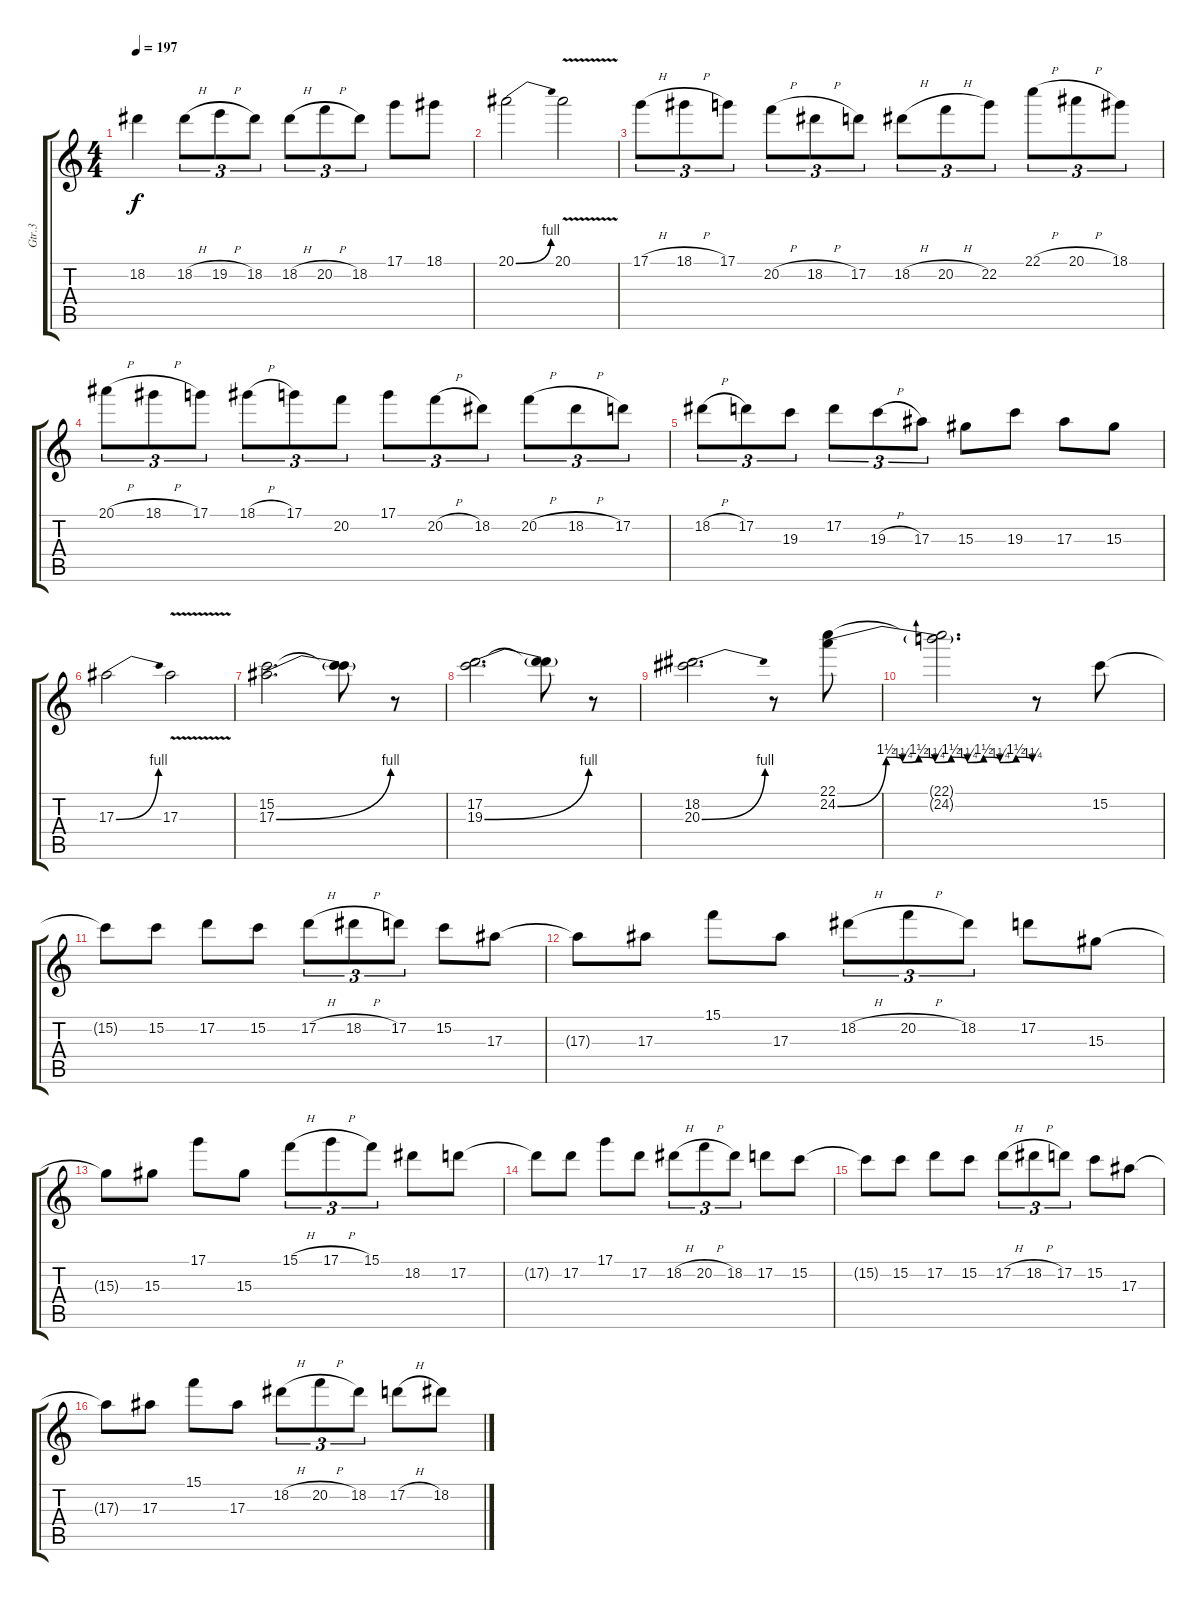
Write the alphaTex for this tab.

\track ("Gtr.3" "Gtr.3") {instrument distortionguitar}
\staff {score tabs}
\tuning (D4 A3 F3 C3 G2 C2) {hide}
\ts (4 4)
\tempo 197
\clef g2
\ks c
18.2.4{dy f} 18.2{h}.8{tu (3 2)} 19.2{h}.8{tu (3 2)} 18.2.8{tu (3 2)} 18.2{h}.8{tu (3 2)} 20.2{h}.8{tu (3 2)} 18.2.8{tu (3 2)} 17.1.8 18.1.8 |
20.1{be (bend 0 0 60 4)}.2 20.1{v}.2 |
17.1{h}.8{tu (3 2)} 18.1{h}.8{tu (3 2)} 17.1.8{tu (3 2)} 20.2{h}.8{tu (3 2)} 18.2{h}.8{tu (3 2)} 17.2.8{tu (3 2)} 18.2{h}.8{tu (3 2)} 20.2{h}.8{tu (3 2)} 22.2.8{tu (3 2)} 22.1{h}.8{tu (3 2)} 20.1{h}.8{tu (3 2)} 18.1.8{tu (3 2)} |
20.1{h}.8{tu (3 2)} 18.1{h}.8{tu (3 2)} 17.1.8{tu (3 2)} 18.1{h}.8{tu (3 2)} 17.1.8{tu (3 2)} 20.2.8{tu (3 2)} 17.1.8{tu (3 2)} 20.2{h}.8{tu (3 2)} 18.2.8{tu (3 2)} 20.2{h}.8{tu (3 2)} 18.2{h}.8{tu (3 2)} 17.2.8{tu (3 2)} |
18.2{h}.8{tu (3 2)} 17.2.8{tu (3 2)} 19.3.8{tu (3 2)} 17.2.8{tu (3 2)} 19.3{h}.8{tu (3 2)} 17.3.8{tu (3 2)} 15.3.8 19.3.8 17.3.8 15.3.8 |
17.3{be (bend 0 0 60 4)}.2 17.3{v}.2 |
(15.2 17.3{be (bend 0 0 60 4)}).2{d} (15.2{t} 17.3{t}).8 r.8 |
(17.2 19.3{be (bend 0 0 60 4)}).2{d} (17.2{t} 19.3{t}).8 r.8 |
(18.2 20.3{be (bend 0 0 60 4)}).2{d} r.8 (22.1 24.2{be (custom 0 0 15 6 20 5 25 6 30 5 35 6 40 5 45 6 50 5 55 6 60 5)}).8 |
(22.1{t} 24.2{t}).2{d} r.8 15.2.8 |
15.2{t}.8 15.2.8 17.2.8 15.2.8 17.2{h}.8{tu (3 2)} 18.2{h}.8{tu (3 2)} 17.2.8{tu (3 2)} 15.2.8 17.3.8 |
17.3{t}.8 17.3.8 15.1.8 17.3.8 18.2{h}.8{tu (3 2)} 20.2{h}.8{tu (3 2)} 18.2.8{tu (3 2)} 17.2.8 15.3.8 |
15.3{t}.8 15.3.8 17.1.8 15.3.8 15.1{h}.8{tu (3 2)} 17.1{h}.8{tu (3 2)} 15.1.8{tu (3 2)} 18.2.8 17.2.8 |
17.2{t}.8 17.2.8 17.1.8 17.2.8 18.2{h}.8{tu (3 2)} 20.2{h}.8{tu (3 2)} 18.2.8{tu (3 2)} 17.2.8 15.2.8 |
15.2{t}.8 15.2.8 17.2.8 15.2.8 17.2{h}.8{tu (3 2)} 18.2{h}.8{tu (3 2)} 17.2.8{tu (3 2)} 15.2.8 17.3.8 |
17.3{t}.8 17.3.8 15.1.8 17.3.8 18.2{h}.8{tu (3 2)} 20.2{h}.8{tu (3 2)} 18.2.8{tu (3 2)} 17.2{h}.8 18.2.8
